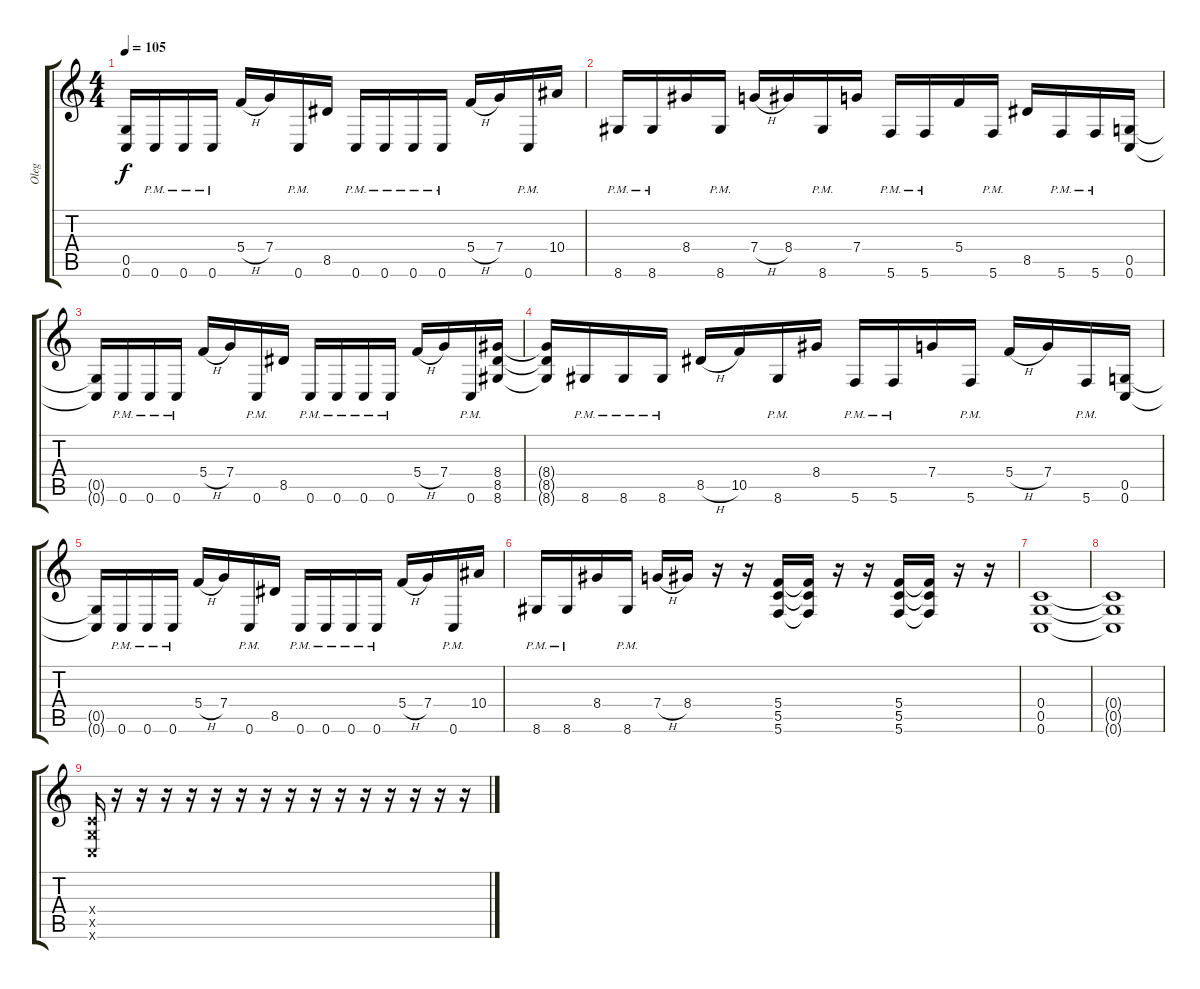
\track ("Oleg" "Oleg") {instrument distortionguitar}
\staff {score tabs}
\tuning (D4 A3 F3 C3 G2 C2) {hide}
\ts (4 4)
\tempo 105
\clef g2
\ks c
(0.5{t} 0.6{t}).16{dy f} 0.6{pm}.16 0.6{pm}.16 0.6{pm}.16 5.4{h}.16 7.4.16 0.6{pm}.16 8.5.16 0.6{pm}.16 0.6{pm}.16 0.6{pm}.16 0.6{pm}.16 5.4{h}.16 7.4.16 0.6{pm}.16 10.4.16 |
8.6{pm}.16 8.6{pm}.16 8.4.16 8.6{pm}.16 7.4{h}.16 8.4.16 8.6{pm}.16 7.4.16 5.6{pm}.16 5.6{pm}.16 5.4.16 5.6{pm}.16 8.5.16 5.6{pm}.16 5.6{pm}.16 (0.5 0.6).16 |
(0.5{t} 0.6{t}).16 0.6{pm}.16 0.6{pm}.16 0.6{pm}.16 5.4{h}.16 7.4.16 0.6{pm}.16 8.5.16 0.6{pm}.16 0.6{pm}.16 0.6{pm}.16 0.6{pm}.16 5.4{h}.16 7.4.16 0.6{pm}.16 (8.4 8.5 8.6).16 |
(8.4{t} 8.5{t} 8.6{t}).16 8.6{pm}.16 8.6{pm}.16 8.6{pm}.16 8.5{h}.16 10.5.16 8.6{pm}.16 8.4.16 5.6{pm}.16 5.6{pm}.16 7.4.16 5.6{pm}.16 5.4{h}.16 7.4.16 5.6{pm}.16 (0.5 0.6).16 |
(0.5{t} 0.6{t}).16 0.6{pm}.16 0.6{pm}.16 0.6{pm}.16 5.4{h}.16 7.4.16 0.6{pm}.16 8.5.16 0.6{pm}.16 0.6{pm}.16 0.6{pm}.16 0.6{pm}.16 5.4{h}.16 7.4.16 0.6{pm}.16 10.4.16 |
8.6{pm}.16 8.6{pm}.16 8.4.16 8.6{pm}.16 7.4{h}.16 8.4.16 r.16 r.16 (5.4 5.5 5.6).16 (5.4{t} 5.5{t} 5.6{t}).16 r.16 r.16 (5.4 5.5 5.6).16 (5.4{t} 5.5{t} 5.6{t}).16 r.16 r.16 |
(0.4 0.5 0.6).1 |
(0.4{t} 0.5{t} 0.6{t}).1 |
(0.4{x} 0.5{x} 0.6{x}).16 r.16 r.16 r.16 r.16 r.16 r.16 r.16 r.16 r.16 r.16 r.16 r.16 r.16 r.16 r.16
